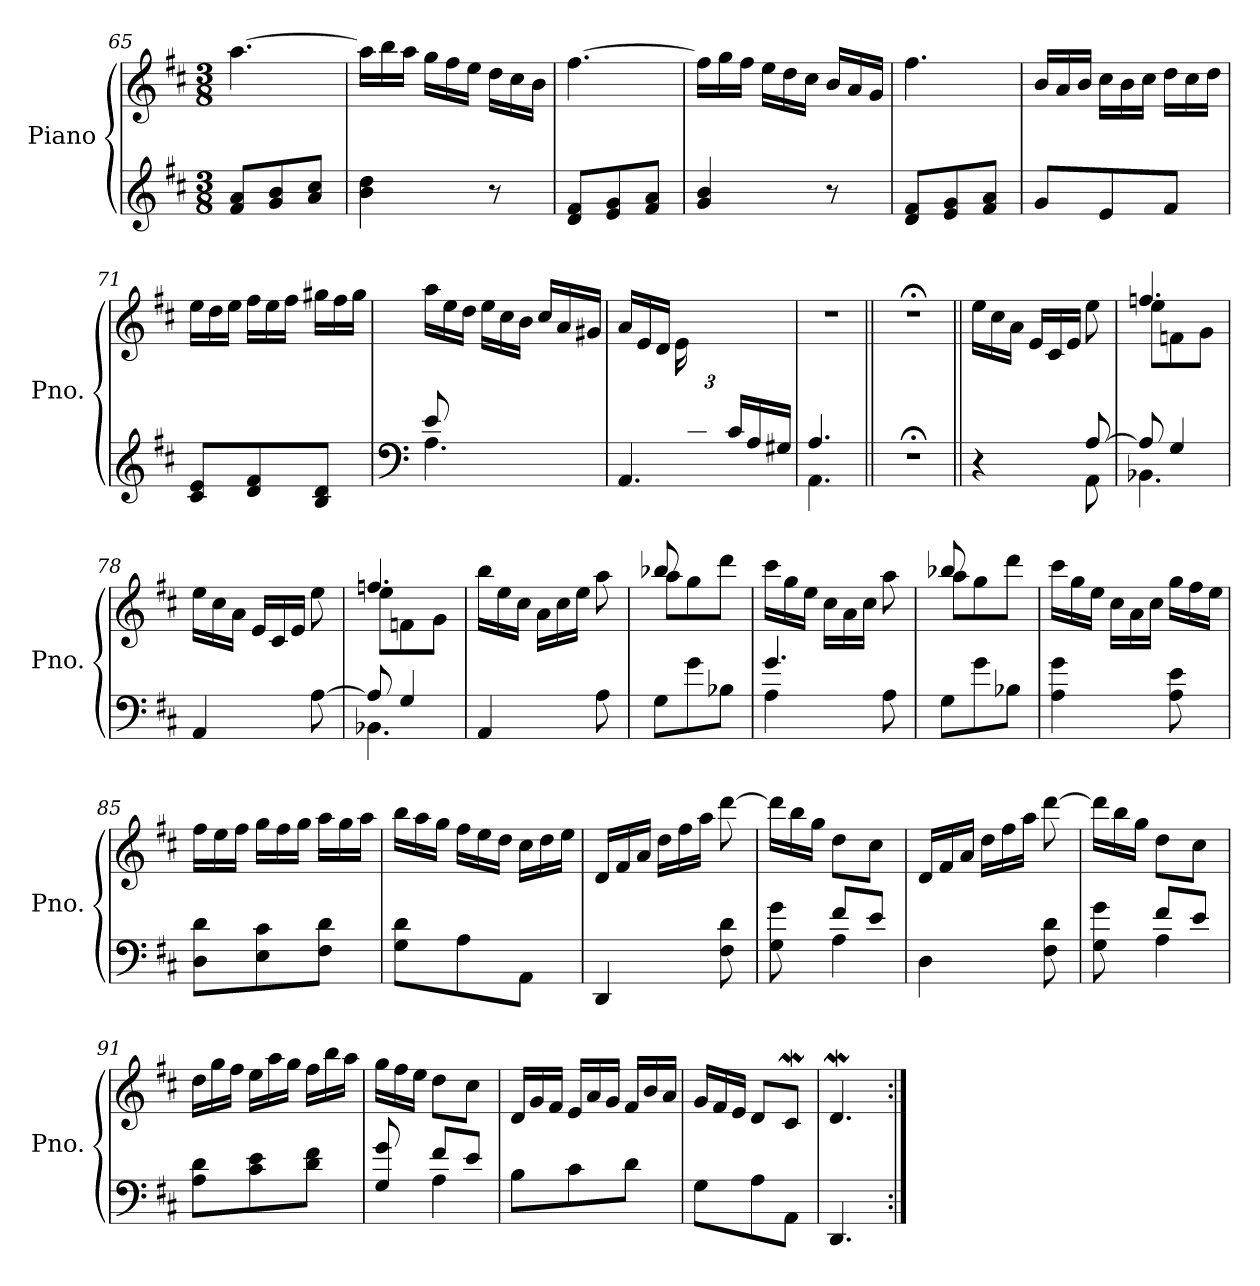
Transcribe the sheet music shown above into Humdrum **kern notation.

**kern	**kern
*part1	*part1
*staff2	*staff1
*I"Piano	*
*I'Pno.	*
*clefG2	*clefG2
*k[f#c#]	*k[f#c#]
*M3/8	*M3/8
=65	=65
8f#/ 8a/L	[4.aa\
8g/ 8b/	.
8a/ 8cc#/J	.
=66	=66
*	*Xtuplet
4b\ 4dd\	24aa\LL]
.	24bb\
.	24aa\JJ
.	24gg\LL
.	24ff#\
.	24ee\JJ
8r	24dd\LL
.	24cc#\
.	24b\JJ
!!LO:LB:g=z
=67	=67
8d/ 8f#/L	[4.ff#\
8e/ 8g/	.
8f#/ 8a/J	.
=68	=68
4g/ 4b/	24ff#\LL]
.	24gg\
.	24ff#\JJ
.	24ee\LL
.	24dd\
.	24cc#\JJ
8r	24b/LL
.	24a/
.	24g/JJ
=69	=69
8d/ 8f#/L	4.ff#\
8e/ 8g/	.
8f#/ 8a/J	.
=70	=70
8g/L	24b/LL
.	24a/
.	24b/JJ
8e/	24cc#\LL
.	24b\
.	24cc#\JJ
8f#/J	24dd\LL
.	24cc#\
.	24dd\JJ
=71	=71
8c#/ 8e/L	24ee\LL
.	24dd\
.	24ee\JJ
8d/ 8f#/	24ff#\LL
.	24ee\
.	24ff#\JJ
8B/ 8d/J	24gg#X\LL
.	24ff#\
.	24gg#\JJ
=72	=72
*clefF4	*
*^	*
4.A\	8e/	24aa\LL
.	.	24ee\
.	.	24dd\JJ
.	4ryy	24ee\LL
.	.	24cc#\
.	.	24b\JJ
.	.	24cc#/LL
.	.	24a/
.	.	24g#X/JJ
!!LO:LB:g=z
=73	=73	=73
6ryy	4.AA/	24a/LL
.	.	24e/
.	.	24d/JJ
.	.	24e\LL
24c#/	.	24%5ryy
24B/JJ	.	.
*Xtuplet	*	*
24c#/LL	.	.
24A/	.	.
24G#X/JJ	.	.
=74	=74	=74
4.AA\	4.A/	4.r
*v	*v	*
=75||	=75||
4.r;<	4.r;<
=76||	=76||
*^	*
4r	4ryy	24ee\LL
.	.	24cc#\
.	.	24a\JJ
.	.	24e/LL
.	.	24c#/
.	.	24e/JJ
[8A/	8AA\	8ee\
=77	=77	=77
*	*	*^
8A/]	4.BB-X\	4.ffn/	8ee\L
4G/	.	.	8fn\
.	.	.	8g\J
*v	*v	*	*
*	*v	*v
=78	=78
4AA/	24ee\LL
.	24cc#\
.	24a\JJ
.	24e/LL
.	24c#/
.	24e/JJ
[8A\	8ee\
!!LO:LB:g=z
=79	=79
*^	*^
8A/]	4.BB-X\	4.ffn/	8ee\L
4G/	.	.	8fn\
.	.	.	8g\J
*v	*v	*	*
*	*v	*v
=80	=80
4AA/	24bb\LL
.	24ee\
.	24cc#\JJ
.	24a\LL
.	24cc#\
.	24ee\JJ
8A\	8aa\
=81	=81
*	*^
8G\L	8bb-X/	8aa\L
8g\	4ryy	8gg\
8B-X\J	.	8ddd\J
*	*v	*v
=82	=82
*^	*
4A\	4.g/	24ccc#\LL
.	.	24gg\
.	.	24ee\JJ
.	.	24cc#\LL
.	.	24a\
.	.	24cc#\JJ
8A\	.	8aa\
*v	*v	*
=83	=83
*	*^
8G\L	8bb-X/	8aa\L
8g\	4ryy	8gg\
8B-X\J	.	8ddd\J
*	*v	*v
=84	=84
4A\ 4g\	24ccc#\LL
.	24gg\
.	24ee\JJ
.	24cc#\LL
.	24a\
.	24cc#\JJ
8A\ 8e\	24gg\LL
.	24ff#\
.	24ee\JJ
!!LO:LB:g=z
=85	=85
8D\ 8d\L	24ff#\LL
.	24ee\
.	24ff#\JJ
8E\ 8c#\	24gg\LL
.	24ff#\
.	24gg\JJ
8F#\ 8d\J	24aa\LL
.	24gg\
.	24aa\JJ
=86	=86
8G\ 8d\L	24bb\LL
.	24aa\
.	24gg\JJ
8A\	24ff#\LL
.	24ee\
.	24dd\JJ
8AA\J	24cc#\LL
.	24dd\
.	24ee\JJ
=87	=87
4DD/	24d/LL
.	24f#/
.	24a/JJ
.	24dd\LL
.	24ff#\
.	24aa\JJ
8F#\ 8d\	[8ddd\
=88	=88
*^	*
8G\ 8g\	8ryy	24ddd\LL]
.	.	24bb\
.	.	24gg\JJ
8f#/L	4A\	8dd\L
8e/J	.	8cc#\J
*v	*v	*
=89	=89
4D\	24d/LL
.	24f#/
.	24a/JJ
.	24dd\LL
.	24ff#\
.	24aa\JJ
8F#\ 8d\	[8ddd\
!!LO:LB:g=z
=90	=90
*^	*
8G\ 8g\	8ryy	24ddd\LL]
.	.	24bb\
.	.	24gg\JJ
8f#/L	4A\	8dd\L
8e/J	.	8cc#\J
*v	*v	*
=91	=91
8A\ 8d\L	24dd\LL
.	24gg\
.	24ff#\JJ
8c#\ 8e\	24ee\LL
.	24aa\
.	24gg\JJ
8d\ 8f#\J	24ff#\LL
.	24bb\
.	24aa\JJ
=92	=92
*^	*
8G/ 8g/	8ryy	24gg\LL
.	.	24ff#\
.	.	24ee\JJ
8f#/L	4A\	8dd\L
8e/J	.	8cc#\J
*v	*v	*
=93	=93
8B\L	24d/LL
.	24g/
.	24f#/JJ
8c#\	24e/LL
.	24a/
.	24g/JJ
8d\J	24f#/LL
.	24b/
.	24a/JJ
=94	=94
8G\L	24g/LL
.	24f#/
.	24e/JJ
8A\	8d/L
8AA\J	8c#W/J
=95	=95
4.DD/	4.dw/
=:|!	=:|!
*-	*-
